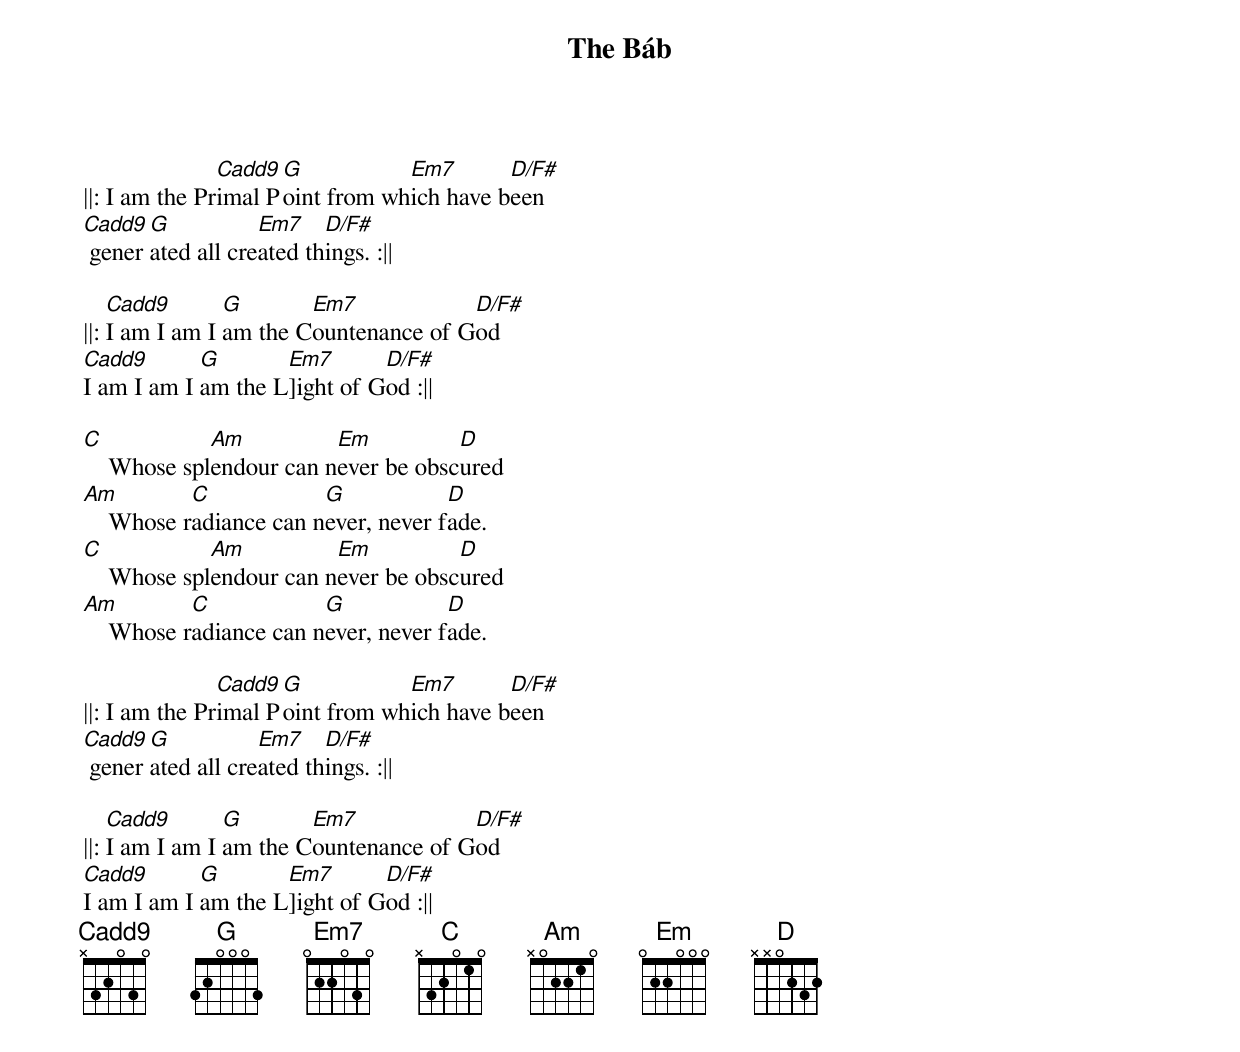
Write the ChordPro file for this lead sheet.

{title: The Báb}
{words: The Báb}
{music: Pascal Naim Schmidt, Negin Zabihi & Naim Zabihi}
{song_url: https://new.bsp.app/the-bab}

||: I am the Pr[Cadd9]imal P[G]oint from wh[Em7]ich have b[D/F#]een
[Cadd9] gener[G]ated all cre[Em7]ated th[D/F#]ings. :||

||: [Cadd9]I am I am I [G]am the C[Em7]ountenance of G[D/F#]od
[Cadd9]I am I am I [G]am the L[Em7]]ight of G[D/F#]od :||

[C]    Whose spl[Am]endour can n[Em]ever be obsc[D]ured
[Am]    Whose r[C]adiance can n[G]ever, never f[D]ade.
[C]    Whose spl[Am]endour can n[Em]ever be obsc[D]ured
[Am]    Whose r[C]adiance can n[G]ever, never f[D]ade.

||: I am the Pr[Cadd9]imal P[G]oint from wh[Em7]ich have b[D/F#]een
[Cadd9] gener[G]ated all cre[Em7]ated th[D/F#]ings. :||

||: [Cadd9]I am I am I [G]am the C[Em7]ountenance of G[D/F#]od
[Cadd9]I am I am I [G]am the L[Em7]]ight of G[D/F#]od :||
